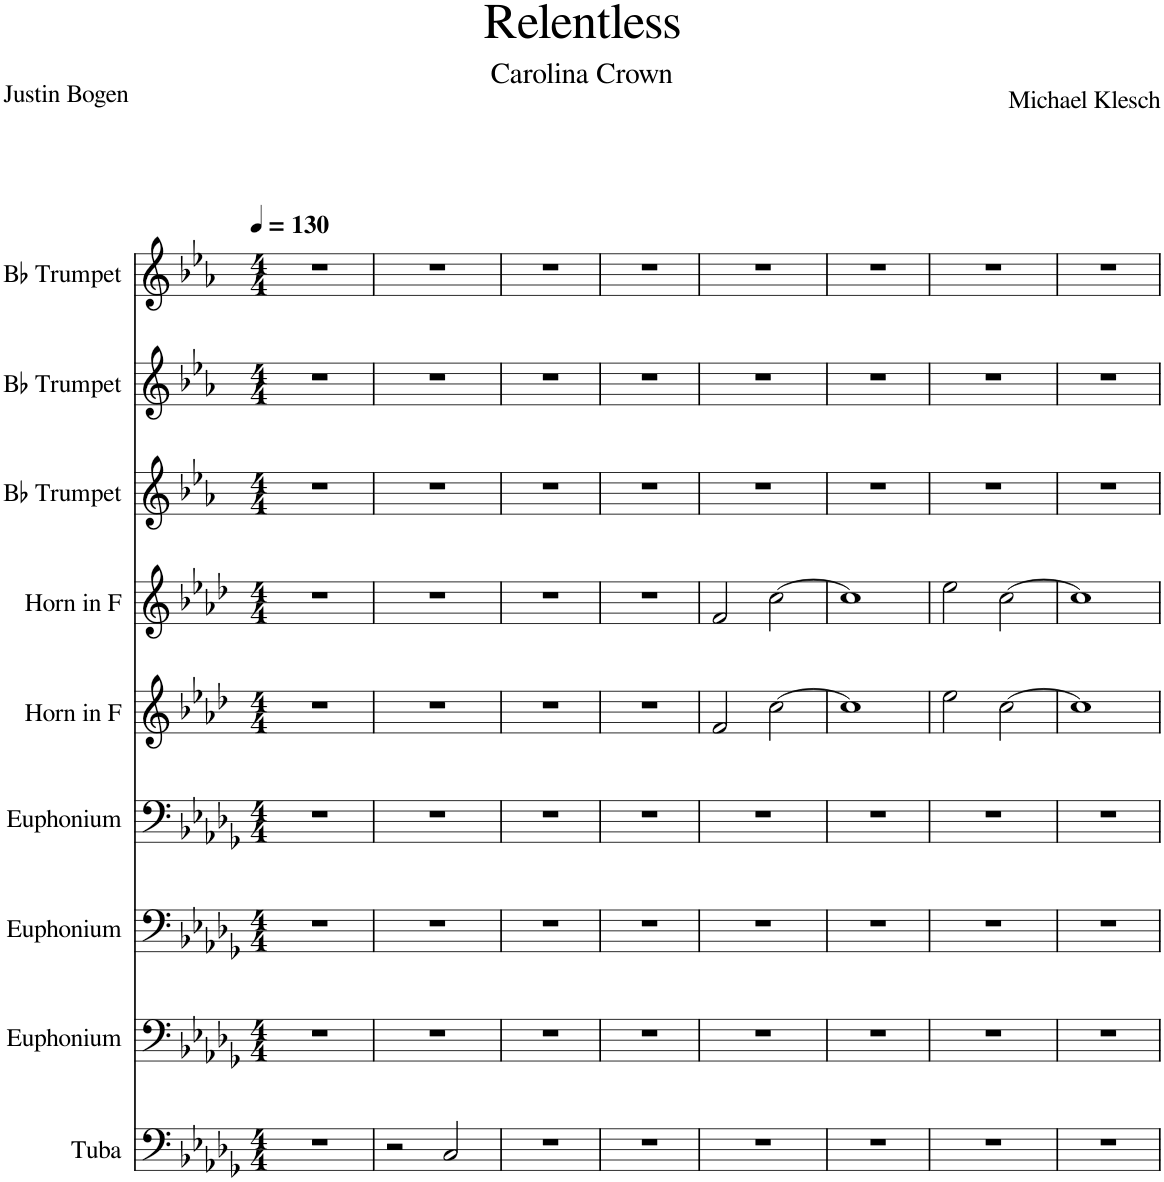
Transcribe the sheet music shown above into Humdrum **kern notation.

**kern	**kern	**kern	**kern	**kern	**kern	**kern	**kern	**kern
*part9	*part8	*part7	*part6	*part5	*part4	*part3	*part2	*part1
*staff9	*staff8	*staff7	*staff6	*staff5	*staff4	*staff3	*staff2	*staff1
*I"Tuba	*I"Euphonium	*I"Euphonium	*I"Euphonium	*I"Horn in F	*I"Horn in F	*I"Bb Trumpet	*I"Bb Trumpet	*I"Bb Trumpet
*I'Tba.	*I'Euph.	*I'Euph.	*I'Euph.	*	*	*I'Bb Tpt.	*I'Bb Tpt.	*I'Bb Tpt.
*clefF4	*clefF4	*clefF4	*clefF4	*clefG2	*clefG2	*clefG2	*clefG2	*clefG2
*	*	*	*	*Trd4c7	*Trd4c7	*Trd1c2	*Trd1c2	*Trd1c2
*k[b-e-a-d-g-]	*k[b-e-a-d-g-]	*k[b-e-a-d-g-]	*k[b-e-a-d-g-]	*k[b-e-a-d-]	*k[b-e-a-d-]	*k[b-e-a-]	*k[b-e-a-]	*k[b-e-a-]
*M4/4	*M4/4	*M4/4	*M4/4	*M4/4	*M4/4	*M4/4	*M4/4	*M4/4
*MM130	*MM130	*MM130	*MM130	*MM130	*MM130	*MM130	*MM130	*MM130
=1	=1	=1	=1	=1	=1	=1	=1	=1
1r	1r	1r	1r	1r	1r	1r	1r	1r
=2	=2	=2	=2	=2	=2	=2	=2	=2
2r	1r	1r	1r	1r	1r	1r	1r	1r
2C/	.	.	.	.	.	.	.	.
=3	=3	=3	=3	=3	=3	=3	=3	=3
1r	1r	1r	1r	1r	1r	1r	1r	1r
=4	=4	=4	=4	=4	=4	=4	=4	=4
1r	1r	1r	1r	1r	1r	1r	1r	1r
=5	=5	=5	=5	=5	=5	=5	=5	=5
1r	1r	1r	1r	2f/	2f/	1r	1r	1r
.	.	.	.	[2cc\	[2cc\	.	.	.
=6	=6	=6	=6	=6	=6	=6	=6	=6
1r	1r	1r	1r	1cc]	1cc]	1r	1r	1r
=7	=7	=7	=7	=7	=7	=7	=7	=7
1r	1r	1r	1r	2ee-\	2ee-\	1r	1r	1r
.	.	.	.	[2cc\	[2cc\	.	.	.
=8	=8	=8	=8	=8	=8	=8	=8	=8
1r	1r	1r	1r	1cc]	1cc]	1r	1r	1r
=	=	=	=	=	=	=	=	=
*-	*-	*-	*-	*-	*-	*-	*-	*-
